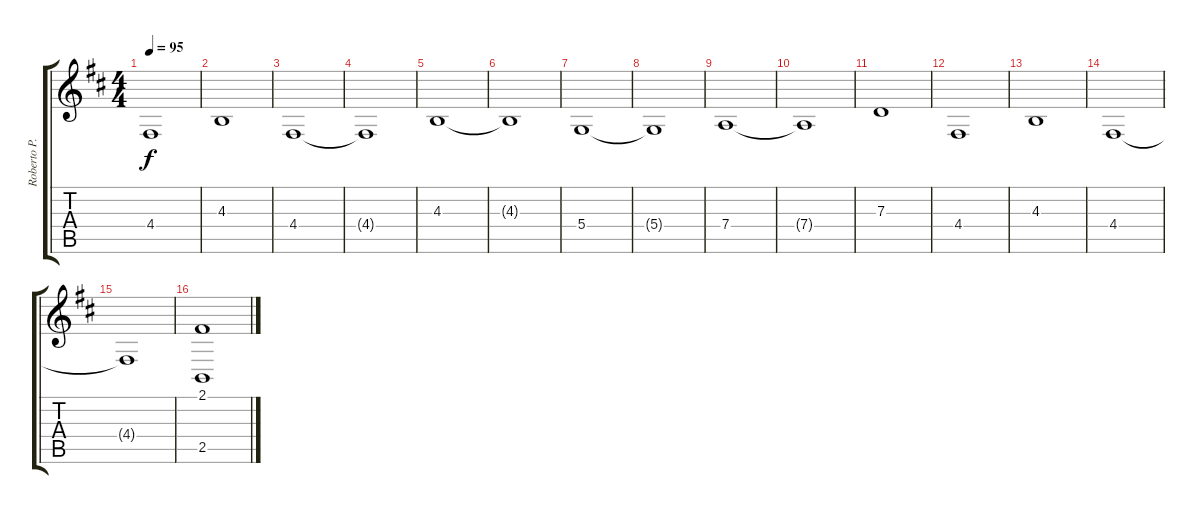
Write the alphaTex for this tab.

\track ("Roberto P.C. - Piano Phone" "Roberto P.") {instrument stringensemble1}
\staff {score tabs}
\tuning (E4 B3 G3 D3 A2 E2) {hide}
\ts (4 4)
\tempo 95
\clef g2
\ks bminor
4.4.1{dy f} |
4.3.1 |
4.4.1 |
4.4{t}.1 |
4.3.1 |
4.3{t}.1 |
5.4.1 |
5.4{t}.1 |
7.4.1 |
7.4{t}.1 |
7.3.1 |
4.4.1 |
4.3.1 |
4.4.1 |
4.4{t}.1 |
(2.1 2.5).1
